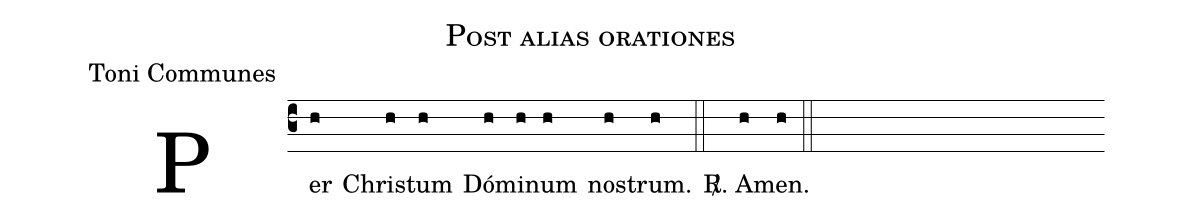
name:Post alias orationes;
office-part:Toni Communes;
%%
(c3) Per(h) Chris(h)tum(h) Dó(h)mi(h)num(h) nos(h)trum.(h) (::) <sp>R/</sp>. A(h)men.(h) (::)
